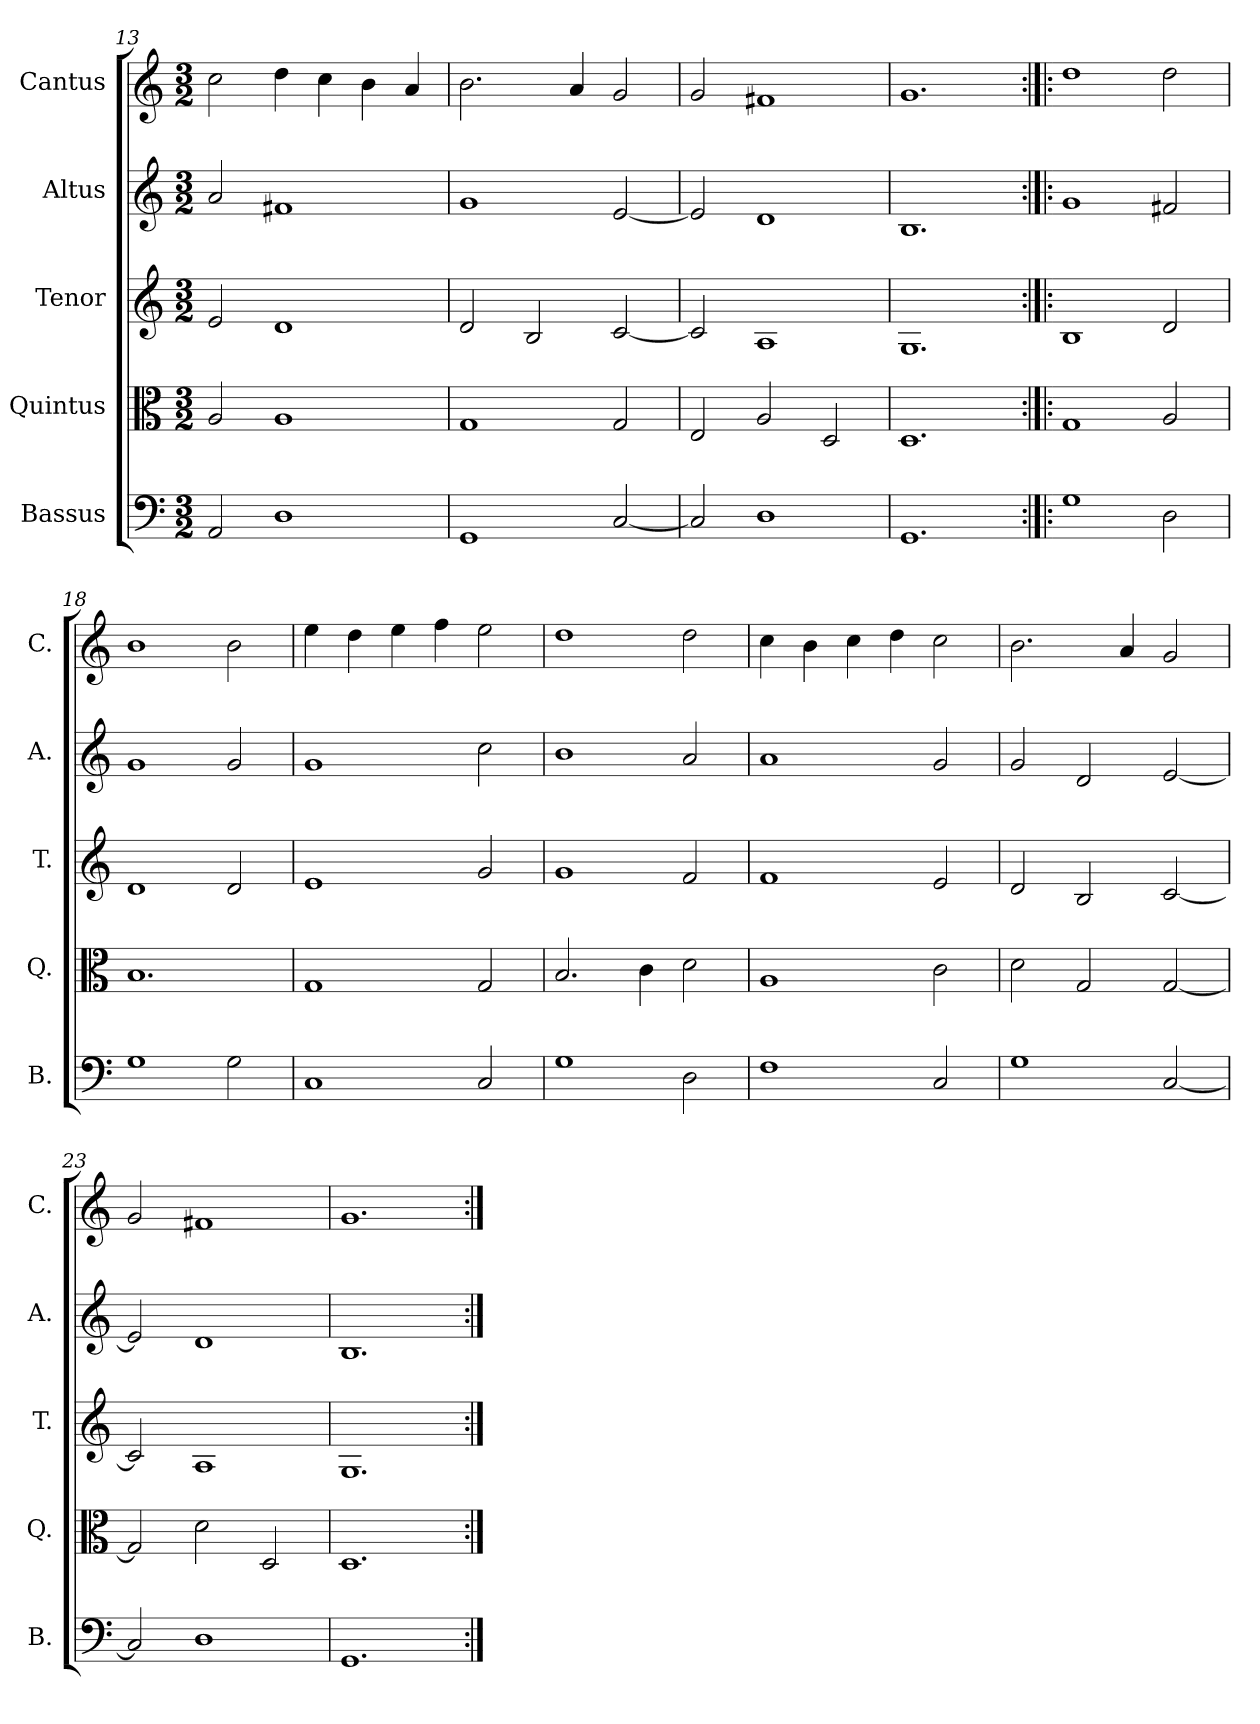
**kern	**kern	**kern	**kern	**kern
*part5	*part4	*part3	*part2	*part1
*staff5	*staff4	*staff3	*staff2	*staff1
*I"Bassus	*I"Quintus	*I"Tenor	*I"Altus	*I"Cantus
*I'B.	*I'Q.	*I'T.	*I'A.	*I'C.
*clefF4	*clefC3	*clefG2	*clefG2	*clefG2
*k[]	*k[]	*k[]	*k[]	*k[]
*C:	*C:	*C:	*C:	*C:
*M3/2	*M3/2	*M3/2	*M3/2	*M3/2
=13	=13	=13	=13	=13
2AA/	2A/	2e/	2a/	2cc\
1D\	1A/	1d/	1f#X/	4dd\
.	.	.	.	4cc\
.	.	.	.	4b\
.	.	.	.	4a/
=14	=14	=14	=14	=14
1GG/	1G/	2d/	1g/	2.b\
.	.	2B/	.	.
.	.	.	.	4a/
[2C/	2G/	[2c/	[2e/	2g/
=15	=15	=15	=15	=15
2C/]	2E/	2c/]	2e/]	2g/
1D\	2A/	1A/	1d/	1f#X/
.	2D/	.	.	.
=16	=16	=16	=16	=16
1.GG/	1.D/	1.G/	1.B/	1.g/
=17:|!|:	=17:|!|:	=17:|!|:	=17:|!|:	=17:|!|:
1G\	1G/	1B/	1g/	1dd\
2D\	2A/	2d/	2f#X/	2dd\
!!LO:LB:g=z
=18	=18	=18	=18	=18
1G\	1.B/	1d/	1g/	1b\
2G\	.	2d/	2g/	2b\
=19	=19	=19	=19	=19
1C/	1G/	1e/	1g/	4ee\
.	.	.	.	4dd\
.	.	.	.	4ee\
.	.	.	.	4ff\
2C/	2G/	2g/	2cc\	2ee\
=20	=20	=20	=20	=20
1G\	2.B/	1g/	1b\	1dd\
.	4c\	.	.	.
2D\	2d\	2f/	2a/	2dd\
=21	=21	=21	=21	=21
1F\	1A/	1f/	1a/	4cc\
.	.	.	.	4b\
.	.	.	.	4cc\
.	.	.	.	4dd\
2C/	2c\	2e/	2g/	2cc\
=22	=22	=22	=22	=22
1G\	2d\	2d/	2g/	2.b\
.	2G/	2B/	2d/	.
.	.	.	.	4a/
[2C/	[2G/	[2c/	[2e/	2g/
=23	=23	=23	=23	=23
2C/]	2G/]	2c/]	2e/]	2g/
1D\	2d\	1A/	1d/	1f#X/
.	2D/	.	.	.
=24	=24	=24	=24	=24
1.GG/	1.D/	1.G/	1.B/	1.g/
=:|!	=:|!	=:|!	=:|!	=:|!
*-	*-	*-	*-	*-
